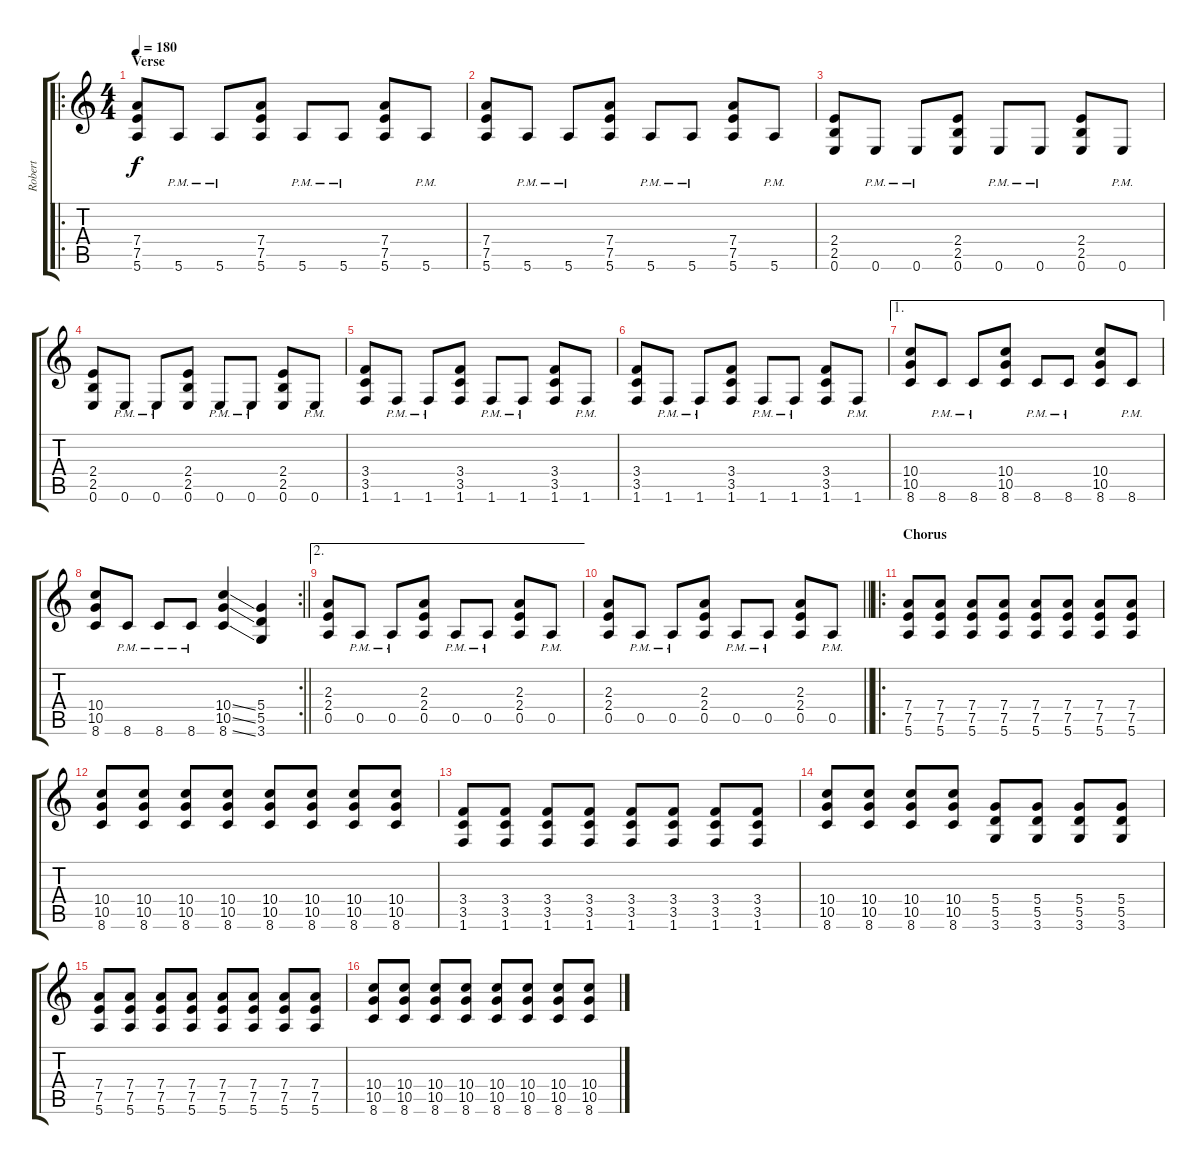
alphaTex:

\track ("Robert" "Robert") {instrument overdrivenguitar}
\staff {score tabs}
\tuning (E4 B3 G3 D3 A2 E2) {hide}
\ro
\ts (4 4)
\section ("" "Verse")
\tempo 180
\clef g2
\ks c
(7.4 7.5 5.6).8{dy f} 5.6{pm}.8 5.6{pm}.8 (7.4 7.5 5.6).8 5.6{pm}.8 5.6{pm}.8 (7.4 7.5 5.6).8 5.6{pm}.8 |
(7.4 7.5 5.6).8 5.6{pm}.8 5.6{pm}.8 (7.4 7.5 5.6).8 5.6{pm}.8 5.6{pm}.8 (7.4 7.5 5.6).8 5.6{pm}.8 |
(2.4 2.5 0.6).8 0.6{pm}.8 0.6{pm}.8 (2.4 2.5 0.6).8 0.6{pm}.8 0.6{pm}.8 (2.4 2.5 0.6).8 0.6{pm}.8 |
(2.4 2.5 0.6).8 0.6{pm}.8 0.6{pm}.8 (2.4 2.5 0.6).8 0.6{pm}.8 0.6{pm}.8 (2.4 2.5 0.6).8 0.6{pm}.8 |
(3.4 3.5 1.6).8 1.6{pm}.8 1.6{pm}.8 (3.4 3.5 1.6).8 1.6{pm}.8 1.6{pm}.8 (3.4 3.5 1.6).8 1.6{pm}.8 |
(3.4 3.5 1.6).8 1.6{pm}.8 1.6{pm}.8 (3.4 3.5 1.6).8 1.6{pm}.8 1.6{pm}.8 (3.4 3.5 1.6).8 1.6{pm}.8 |
\ae 1
(10.4 10.5 8.6).8 8.6{pm}.8 8.6{pm}.8 (10.4 10.5 8.6).8 8.6{pm}.8 8.6{pm}.8 (10.4 10.5 8.6).8 8.6{pm}.8 |
\rc 2
\barLineRight lightlight
(10.4 10.5 8.6).8 8.6{pm}.8 8.6{pm}.8 8.6{pm}.8 (10.4{ss} 10.5{ss} 8.6{ss}).4 (5.4 5.5 3.6).4 |
\ae 2
(2.3 2.4 0.5).8 0.5{pm}.8 0.5{pm}.8 (2.3 2.4 0.5).8 0.5{pm}.8 0.5{pm}.8 (2.3 2.4 0.5).8 0.5{pm}.8 |
\barLineRight lightlight
(2.3 2.4 0.5).8 0.5{pm}.8 0.5{pm}.8 (2.3 2.4 0.5).8 0.5{pm}.8 0.5{pm}.8 (2.3 2.4 0.5).8 0.5{pm}.8 |
\ro
\section ("" "Chorus")
(7.4 7.5 5.6).8 (7.4 7.5 5.6).8 (7.4 7.5 5.6).8 (7.4 7.5 5.6).8 (7.4 7.5 5.6).8 (7.4 7.5 5.6).8 (7.4 7.5 5.6).8 (7.4 7.5 5.6).8 |
(10.4 10.5 8.6).8 (10.4 10.5 8.6).8 (10.4 10.5 8.6).8 (10.4 10.5 8.6).8 (10.4 10.5 8.6).8 (10.4 10.5 8.6).8 (10.4 10.5 8.6).8 (10.4 10.5 8.6).8 |
(3.4 3.5 1.6).8 (3.4 3.5 1.6).8 (3.4 3.5 1.6).8 (3.4 3.5 1.6).8 (3.4 3.5 1.6).8 (3.4 3.5 1.6).8 (3.4 3.5 1.6).8 (3.4 3.5 1.6).8 |
(10.4 10.5 8.6).8 (10.4 10.5 8.6).8 (10.4 10.5 8.6).8 (10.4 10.5 8.6).8 (5.4 5.5 3.6).8 (5.4 5.5 3.6).8 (5.4 5.5 3.6).8 (5.4 5.5 3.6).8 |
(7.4 7.5 5.6).8 (7.4 7.5 5.6).8 (7.4 7.5 5.6).8 (7.4 7.5 5.6).8 (7.4 7.5 5.6).8 (7.4 7.5 5.6).8 (7.4 7.5 5.6).8 (7.4 7.5 5.6).8 |
(10.4 10.5 8.6).8 (10.4 10.5 8.6).8 (10.4 10.5 8.6).8 (10.4 10.5 8.6).8 (10.4 10.5 8.6).8 (10.4 10.5 8.6).8 (10.4 10.5 8.6).8 (10.4 10.5 8.6).8
